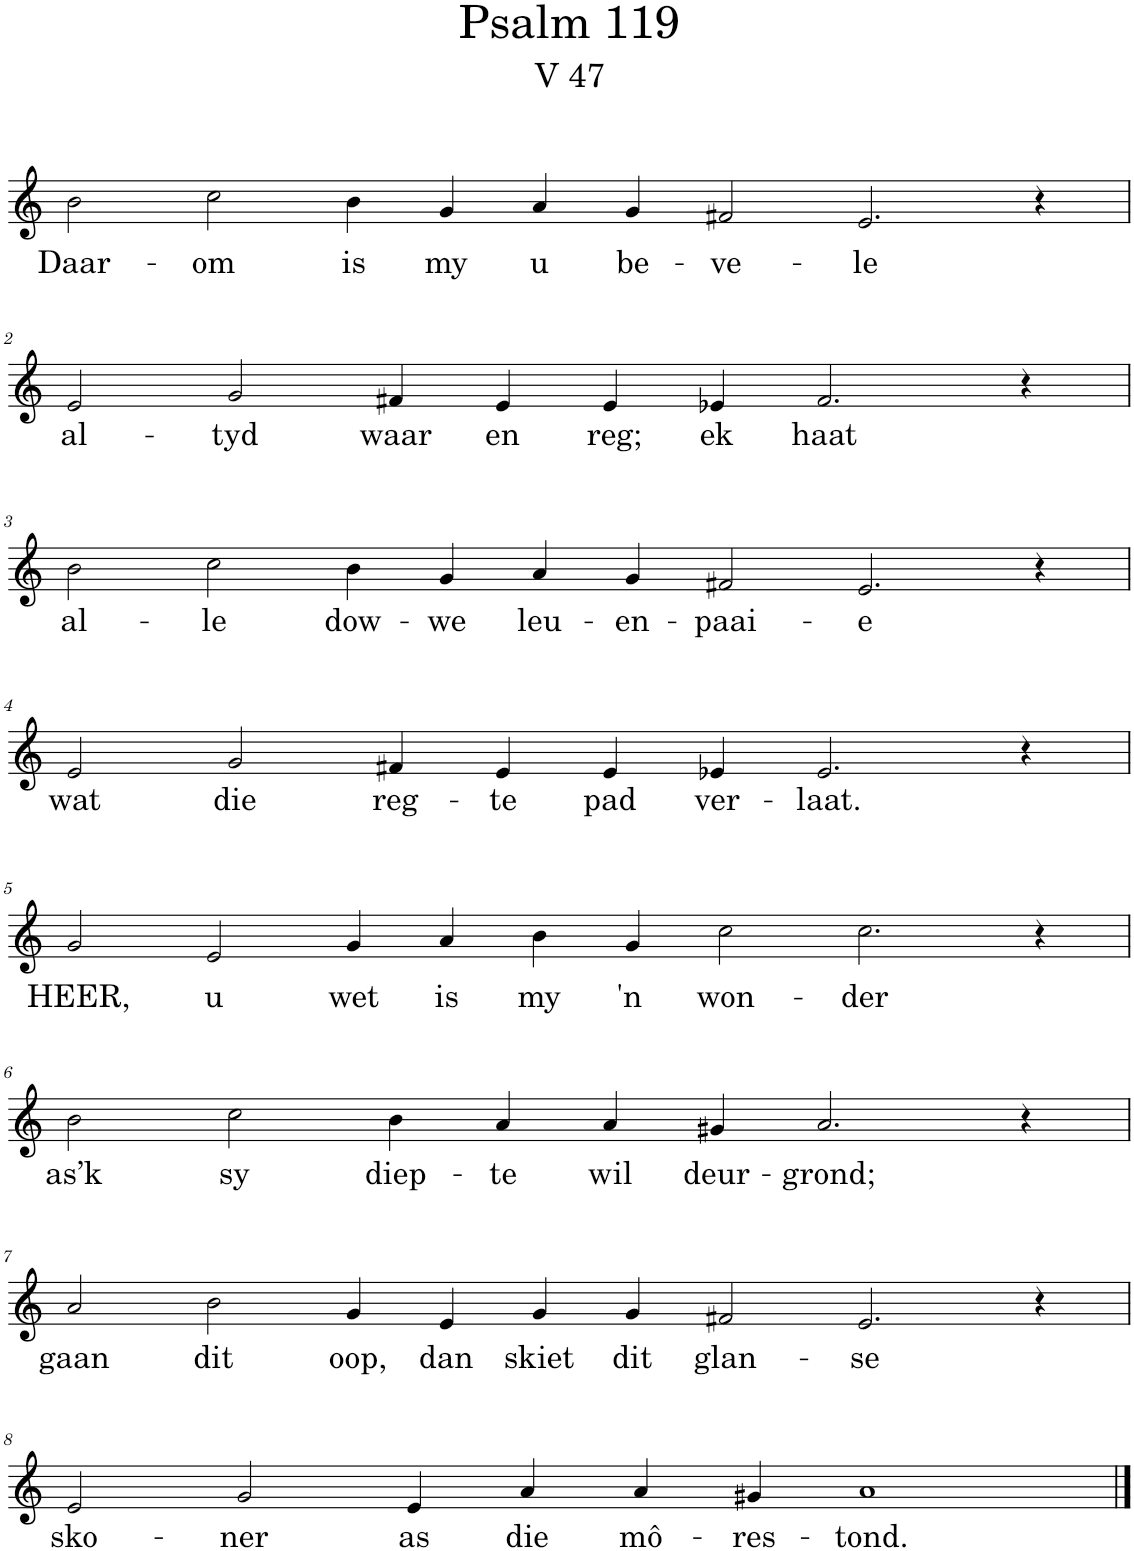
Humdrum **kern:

**kern	**text
*part1	*part1
*staff1	*staff1
*I"Pipe Organ	*
*I'Org.	*
*clefG2	*
*k[]	*
*M14/4	*
=1	=1
!	!LO:LY:b
2b\	Daar-
!	!LO:LY:b
2cc\	-om
!	!LO:LY:b
4b\	is
!	!LO:LY:b
4g/	my
!	!LO:LY:b
4a/	u
!	!LO:LY:b
4g/	be-
!	!LO:LY:b
2f#X/	-ve-
!	!LO:LY:b
2.e/	-le
4r	.
!!LO:LB:g=z
=2	=2
*M12/4	*
!	!LO:LY:b
2e/	al-
!	!LO:LY:b
2g/	-tyd
!	!LO:LY:b
4f#X/	waar
!	!LO:LY:b
4e/	en
!	!LO:LY:b
4e/	reg;
!	!LO:LY:b
4e-X/	ek
!	!LO:LY:b
2.f#/	haat
4r	.
!!LO:LB:g=z
=3	=3
*M14/4	*
!	!LO:LY:b
2b\	al-
!	!LO:LY:b
2cc\	-le
!	!LO:LY:b
4b\	dow-
!	!LO:LY:b
4g/	-we
!	!LO:LY:b
4a/	leu-
!	!LO:LY:b
4g/	-en-
!	!LO:LY:b
2f#X/	-paai-
!	!LO:LY:b
2.e/	-e
4r	.
!!LO:LB:g=z
=4	=4
*M12/4	*
!	!LO:LY:b
2e/	wat
!	!LO:LY:b
2g/	die
!	!LO:LY:b
4f#X/	reg-
!	!LO:LY:b
4e/	-te
!	!LO:LY:b
4e/	pad
!	!LO:LY:b
4e-X/	ver-
!	!LO:LY:b
2.e-/	-laat.
4r	.
!!LO:LB:g=z
=5	=5
*M14/4	*
!	!LO:LY:b
2g/	HEER,
!	!LO:LY:b
2e/	u
!	!LO:LY:b
4g/	wet
!	!LO:LY:b
4a/	is
!	!LO:LY:b
4b\	my
!	!LO:LY:b
4g/	'n
!	!LO:LY:b
2cc\	won-
!	!LO:LY:b
2.cc\	-der
4r	.
!!LO:LB:g=z
=6	=6
*M12/4	*
!	!LO:LY:b
2b\	as’k
!	!LO:LY:b
2cc\	sy
!	!LO:LY:b
4b\	diep-
!	!LO:LY:b
4a/	-te
!	!LO:LY:b
4a/	wil
!	!LO:LY:b
4g#X/	deur-
!	!LO:LY:b
2.a/	-grond;
4r	.
!!LO:LB:g=z
=7	=7
*M14/4	*
!	!LO:LY:b
2a/	gaan
!	!LO:LY:b
2b\	dit
!	!LO:LY:b
4g/	oop,
!	!LO:LY:b
4e/	dan
!	!LO:LY:b
4g/	skiet
!	!LO:LY:b
4g/	dit
!	!LO:LY:b
2f#X/	glan-
!	!LO:LY:b
2.e/	-se
4r	.
!!LO:LB:g=z
=8	=8
!	!LO:LY:b
2e/	sko-
!	!LO:LY:b
2g/	-ner
!	!LO:LY:b
4e/	as
!	!LO:LY:b
4a/	die
!	!LO:LY:b
4a/	mô-
!	!LO:LY:b
4g#X/	-res-
!	!LO:LY:b
1a	-tond.
==	==
*-	*-
